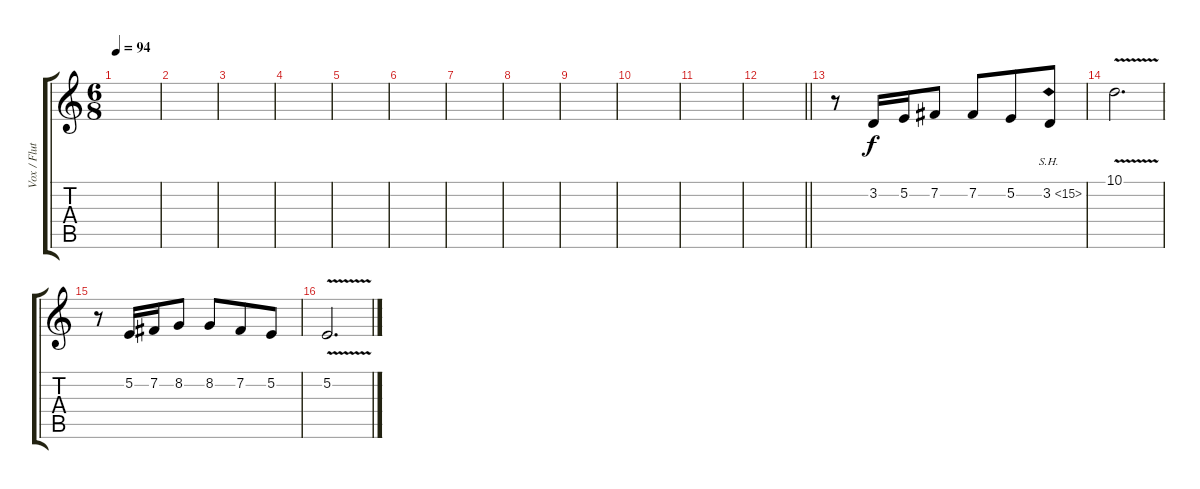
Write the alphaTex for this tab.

\track ("Vox / Flute" "Vox / Flut") {instrument flute}
\staff {score tabs}
\tuning (E4 B3 G3 D3 A2 E2) {hide}
\ts (6 8)
\tempo 94
\clef g2
\ks c
|
|
|
|
|
|
|
|
|
|
|
\barLineRight lightlight
|
r.8{beam merge} 3.2.16 5.2.16{beam merge} 7.2.8 7.2.8 5.2.8 3.2{sh 12}.8 |
10.1{v}.2{d} |
r.8{beam merge} 5.2.16 7.2.16{beam merge} 8.2.8 8.2.8 7.2.8 5.2.8 |
5.2{v}.2{d}
